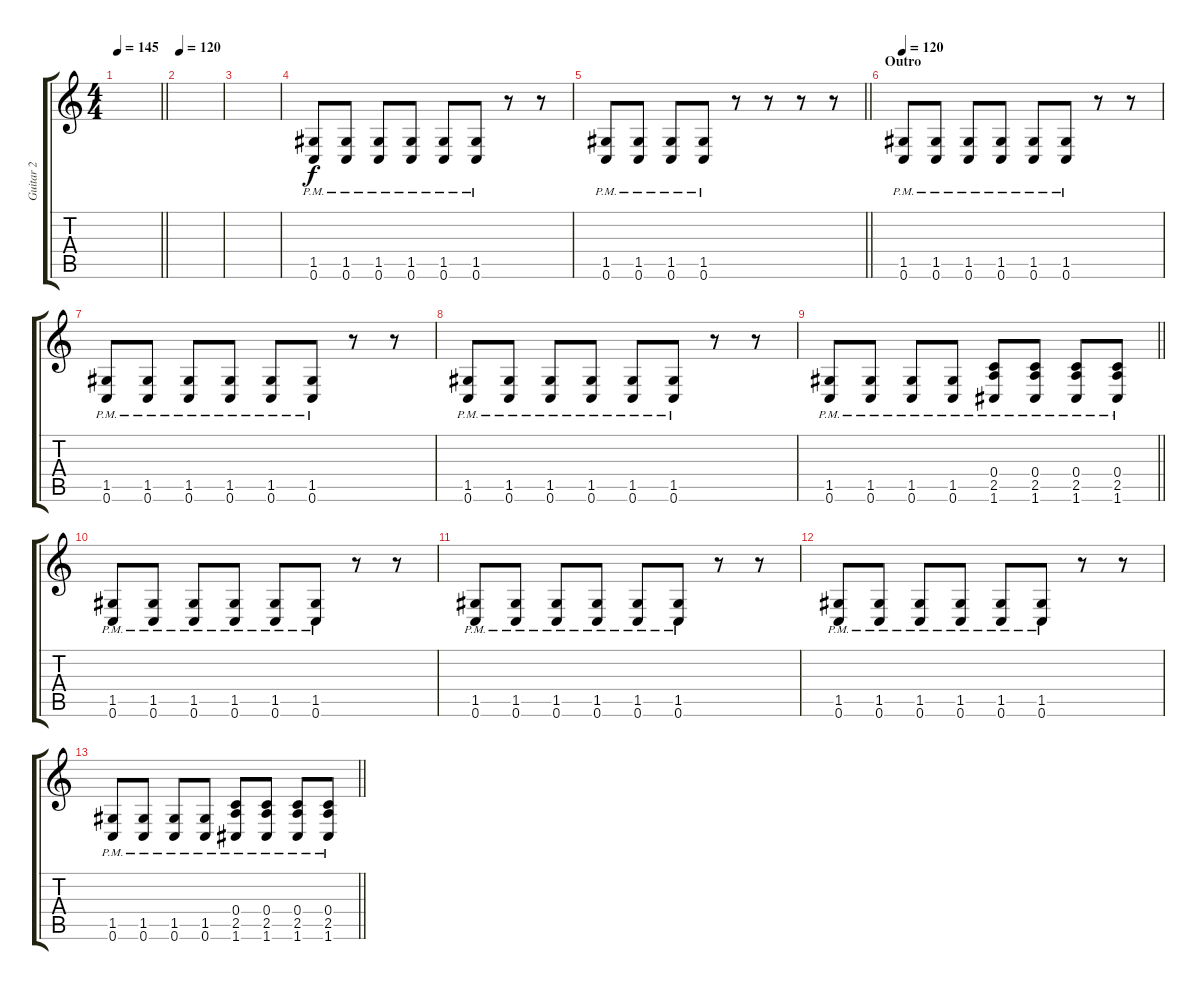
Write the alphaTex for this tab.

\track ("Guitar 2" "Guitar 2") {instrument distortionguitar}
\staff {score tabs}
\tuning (D4 A3 F3 C3 G2 C2) {hide}
\ts (4 4)
\tempo 145
\clef g2
\barLineRight lightlight
\ks c
|
\tempo 120
|
|
(1.5{pm} 0.6{pm}).8 (1.5{pm} 0.6{pm}).8 (1.5{pm} 0.6{pm}).8 (1.5{pm} 0.6{pm}).8 (1.5{pm} 0.6{pm}).8 (1.5{pm} 0.6{pm}).8 r.8 r.8 |
\barLineRight lightlight
(1.5{pm} 0.6{pm}).8 (1.5{pm} 0.6{pm}).8 (1.5{pm} 0.6{pm}).8 (1.5{pm} 0.6{pm}).8 r.8 r.8 r.8 r.8 |
\section ("" "Outro")
\tempo 120
(1.5{pm} 0.6{pm}).8 (1.5{pm} 0.6{pm}).8 (1.5{pm} 0.6{pm}).8 (1.5{pm} 0.6{pm}).8 (1.5{pm} 0.6{pm}).8 (1.5{pm} 0.6{pm}).8 r.8 r.8 |
(1.5{pm} 0.6{pm}).8 (1.5{pm} 0.6{pm}).8 (1.5{pm} 0.6{pm}).8 (1.5{pm} 0.6{pm}).8 (1.5{pm} 0.6{pm}).8 (1.5{pm} 0.6{pm}).8 r.8 r.8 |
(1.5{pm} 0.6{pm}).8 (1.5{pm} 0.6{pm}).8 (1.5{pm} 0.6{pm}).8 (1.5{pm} 0.6{pm}).8 (1.5{pm} 0.6{pm}).8 (1.5{pm} 0.6{pm}).8 r.8 r.8 |
\barLineRight lightlight
(1.5{pm} 0.6{pm}).8 (1.5{pm} 0.6{pm}).8 (1.5{pm} 0.6{pm}).8 (1.5{pm} 0.6{pm}).8 (0.4{pm} 2.5{pm} 1.6{pm}).8 (0.4{pm} 2.5{pm} 1.6{pm}).8 (0.4{pm} 2.5{pm} 1.6{pm}).8 (0.4{pm} 2.5{pm} 1.6{pm}).8 |
(1.5{pm} 0.6{pm}).8 (1.5{pm} 0.6{pm}).8 (1.5{pm} 0.6{pm}).8 (1.5{pm} 0.6{pm}).8 (1.5{pm} 0.6{pm}).8 (1.5{pm} 0.6{pm}).8 r.8 r.8 |
(1.5{pm} 0.6{pm}).8 (1.5{pm} 0.6{pm}).8 (1.5{pm} 0.6{pm}).8 (1.5{pm} 0.6{pm}).8 (1.5{pm} 0.6{pm}).8 (1.5{pm} 0.6{pm}).8 r.8 r.8 |
(1.5{pm} 0.6{pm}).8 (1.5{pm} 0.6{pm}).8 (1.5{pm} 0.6{pm}).8 (1.5{pm} 0.6{pm}).8 (1.5{pm} 0.6{pm}).8 (1.5{pm} 0.6{pm}).8 r.8 r.8 |
\barLineRight lightlight
(1.5{pm} 0.6{pm}).8 (1.5{pm} 0.6{pm}).8 (1.5{pm} 0.6{pm}).8 (1.5{pm} 0.6{pm}).8 (0.4{pm} 2.5{pm} 1.6{pm}).8 (0.4{pm} 2.5{pm} 1.6{pm}).8 (0.4{pm} 2.5{pm} 1.6{pm}).8 (0.4{pm} 2.5{pm} 1.6{pm}).8
